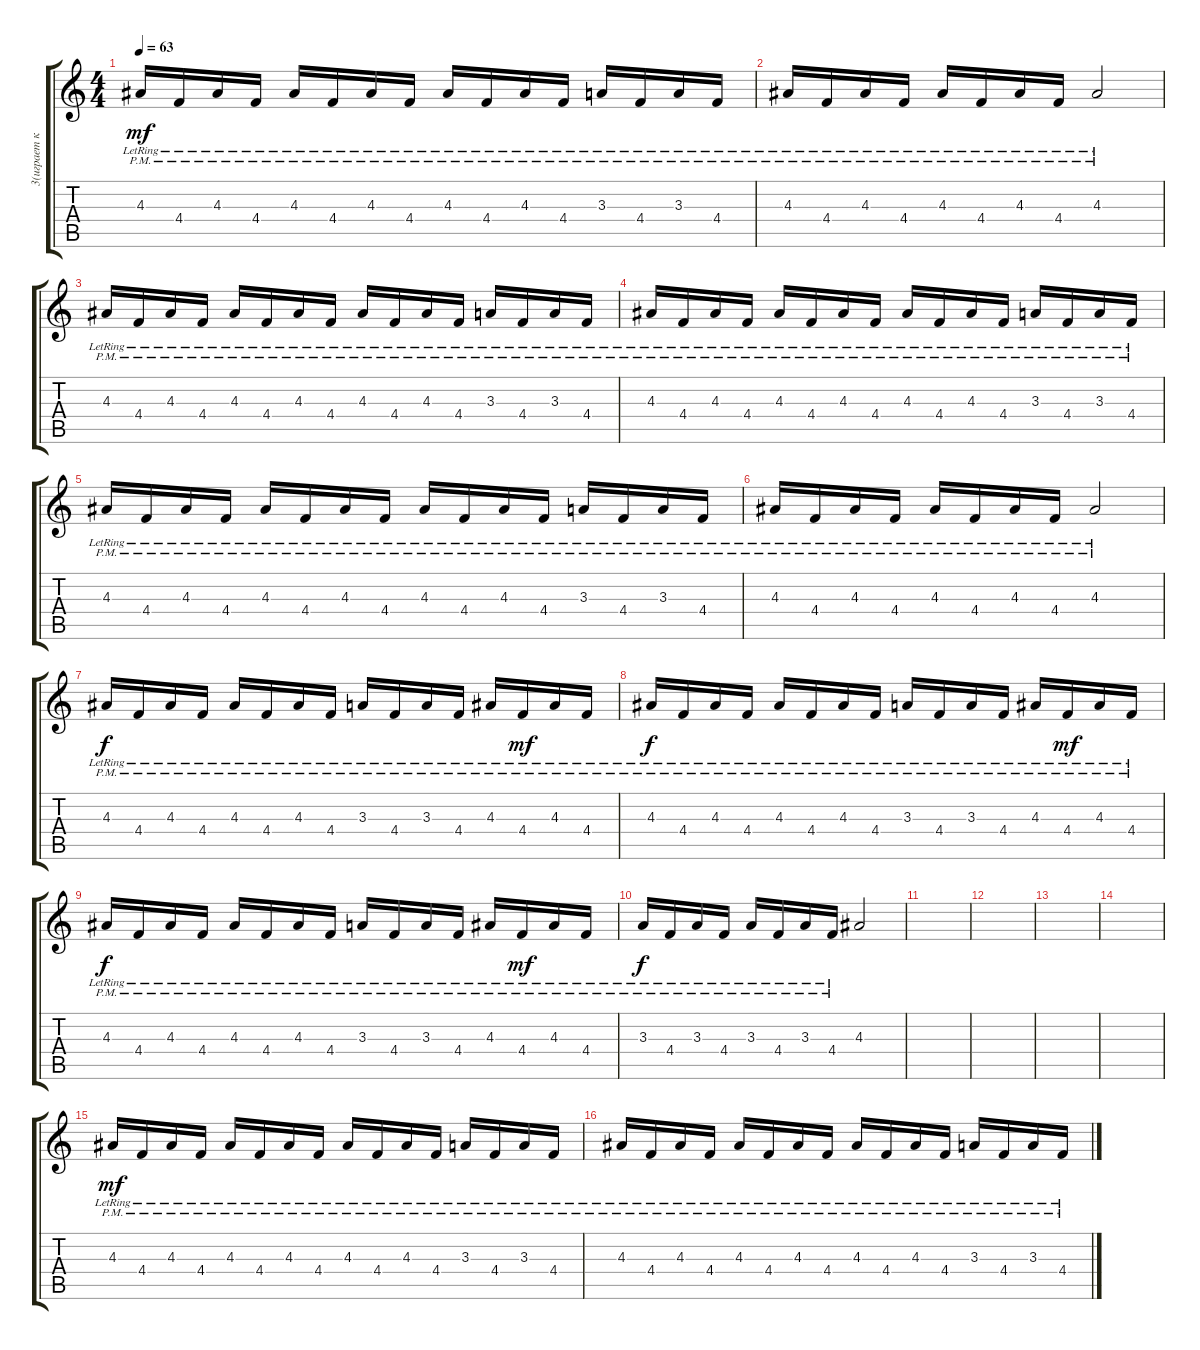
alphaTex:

\track ("3(играет куплет и припев вместе)" "3(играет к") {instrument electricguitarmuted}
\staff {score tabs}
\tuning (Eb4 Bb3 Gb3 Db3 Ab2 Eb2) {hide}
\ts (4 4)
\tempo 63
\clef g2
\ks c
4.3{pm lr}.16{dy mf} 4.4{pm lr}.16 4.3{pm lr}.16 4.4{pm lr}.16 4.3{pm lr}.16 4.4{pm lr}.16 4.3{pm lr}.16 4.4{pm lr}.16 4.3{pm lr}.16 4.4{pm lr}.16 4.3{pm lr}.16 4.4{pm lr}.16 3.3{pm lr}.16 4.4{pm lr}.16 3.3{pm lr}.16 4.4{pm lr}.16 |
4.3{pm lr}.16 4.4{pm lr}.16 4.3{pm lr}.16 4.4{pm lr}.16 4.3{pm lr}.16 4.4{pm lr}.16 4.3{pm lr}.16 4.4{pm lr}.16 4.3{pm lr}.2 |
4.3{pm lr}.16 4.4{pm lr}.16 4.3{pm lr}.16 4.4{pm lr}.16 4.3{pm lr}.16 4.4{pm lr}.16 4.3{pm lr}.16 4.4{pm lr}.16 4.3{pm lr}.16 4.4{pm lr}.16 4.3{pm lr}.16 4.4{pm lr}.16 3.3{pm lr}.16 4.4{pm lr}.16 3.3{pm lr}.16 4.4{pm lr}.16 |
4.3{pm lr}.16 4.4{pm lr}.16 4.3{pm lr}.16 4.4{pm lr}.16 4.3{pm lr}.16 4.4{pm lr}.16 4.3{pm lr}.16 4.4{pm lr}.16 4.3{pm lr}.16 4.4{pm lr}.16 4.3{pm lr}.16 4.4{pm lr}.16 3.3{pm lr}.16 4.4{pm lr}.16 3.3{pm lr}.16 4.4{pm lr}.16 |
4.3{pm lr}.16 4.4{pm lr}.16 4.3{pm lr}.16 4.4{pm lr}.16 4.3{pm lr}.16 4.4{pm lr}.16 4.3{pm lr}.16 4.4{pm lr}.16 4.3{pm lr}.16 4.4{pm lr}.16 4.3{pm lr}.16 4.4{pm lr}.16 3.3{pm lr}.16 4.4{pm lr}.16 3.3{pm lr}.16 4.4{pm lr}.16 |
4.3{pm lr}.16 4.4{pm lr}.16 4.3{pm lr}.16 4.4{pm lr}.16 4.3{pm lr}.16 4.4{pm lr}.16 4.3{pm lr}.16 4.4{pm lr}.16 4.3{pm lr}.2 |
4.3{pm lr}.16{dy f} 4.4{pm lr}.16 4.3{pm lr}.16 4.4{pm lr}.16 4.3{pm lr}.16 4.4{pm lr}.16 4.3{pm lr}.16 4.4{pm lr}.16 3.3{pm lr}.16 4.4{pm lr}.16 3.3{pm lr}.16 4.4{pm lr}.16 4.3{pm lr}.16 4.4{pm lr}.16{dy mf} 4.3{pm lr}.16 4.4{pm lr}.16 |
4.3{pm lr}.16{dy f} 4.4{pm lr}.16 4.3{pm lr}.16 4.4{pm lr}.16 4.3{pm lr}.16 4.4{pm lr}.16 4.3{pm lr}.16 4.4{pm lr}.16 3.3{pm lr}.16 4.4{pm lr}.16 3.3{pm lr}.16 4.4{pm lr}.16 4.3{pm lr}.16 4.4{pm lr}.16{dy mf} 4.3{pm lr}.16 4.4{pm lr}.16 |
4.3{pm lr}.16{dy f} 4.4{pm lr}.16 4.3{pm lr}.16 4.4{pm lr}.16 4.3{pm lr}.16 4.4{pm lr}.16 4.3{pm lr}.16 4.4{pm lr}.16 3.3{pm lr}.16 4.4{pm lr}.16 3.3{pm lr}.16 4.4{pm lr}.16 4.3{pm lr}.16 4.4{pm lr}.16{dy mf} 4.3{pm lr}.16 4.4{pm lr}.16 |
3.3{pm lr}.16{dy f} 4.4{pm lr}.16 3.3{pm lr}.16 4.4{pm lr}.16 3.3{pm lr}.16 4.4{pm lr}.16 3.3{pm lr}.16 4.4{pm lr}.16 4.3.2 |
|
|
|
|
4.3{pm lr}.16{dy mf} 4.4{pm lr}.16 4.3{pm lr}.16 4.4{pm lr}.16 4.3{pm lr}.16 4.4{pm lr}.16 4.3{pm lr}.16 4.4{pm lr}.16 4.3{pm lr}.16 4.4{pm lr}.16 4.3{pm lr}.16 4.4{pm lr}.16 3.3{pm lr}.16 4.4{pm lr}.16 3.3{pm lr}.16 4.4{pm lr}.16 |
4.3{pm lr}.16 4.4{pm lr}.16 4.3{pm lr}.16 4.4{pm lr}.16 4.3{pm lr}.16 4.4{pm lr}.16 4.3{pm lr}.16 4.4{pm lr}.16 4.3{pm lr}.16 4.4{pm lr}.16 4.3{pm lr}.16 4.4{pm lr}.16 3.3{pm lr}.16 4.4{pm lr}.16 3.3{pm lr}.16 4.4{pm lr}.16
